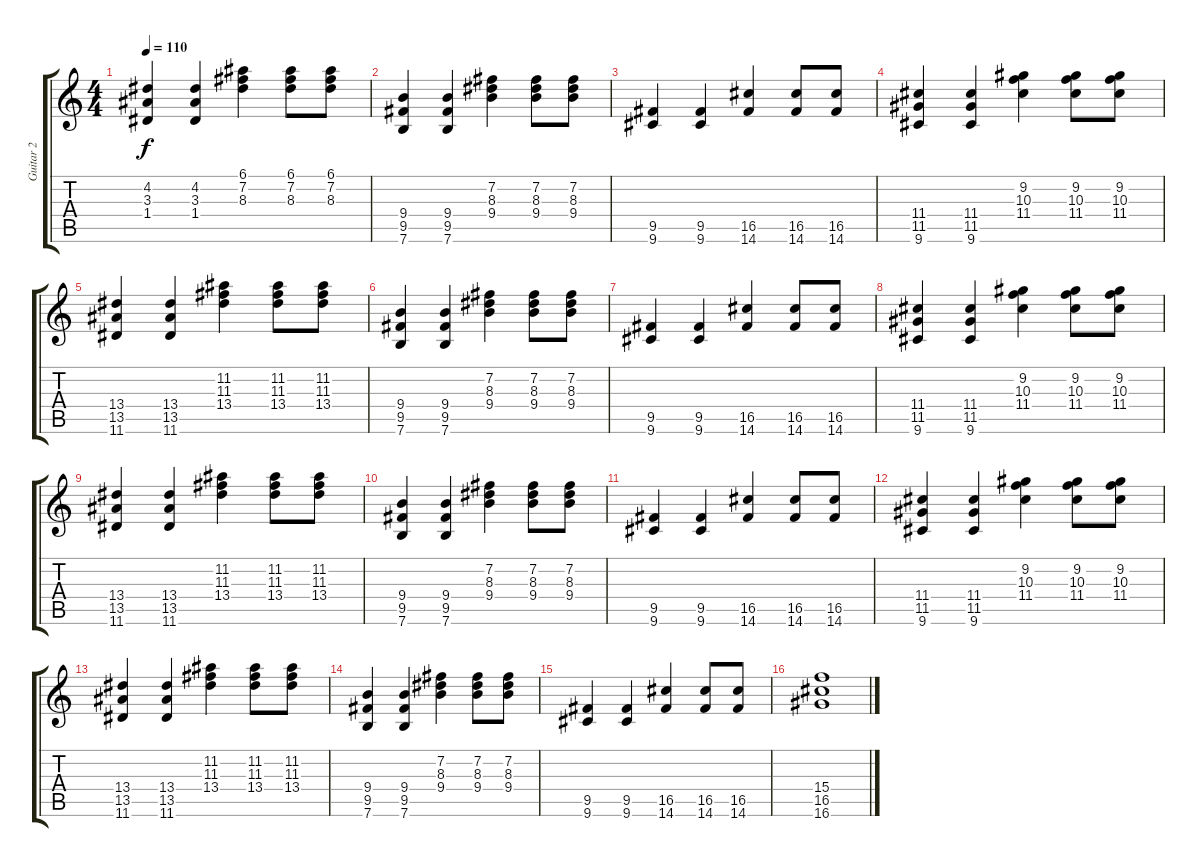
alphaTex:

\track ("Guitar 2" "Guitar 2") {instrument acousticguitarnylon}
\staff {score tabs}
\tuning (E4 B3 G3 D3 A2 E2) {hide}
\ts (4 4)
\tempo 110
\clef g2
\ks c
(4.2 3.3 1.4).4{dy f} (4.2 3.3 1.4).4 (6.1 7.2 8.3).4 (6.1 7.2 8.3).8 (6.1 7.2 8.3).8 |
(9.4 9.5 7.6).4 (9.4 9.5 7.6).4 (7.2 8.3 9.4).4 (7.2 8.3 9.4).8 (7.2 8.3 9.4).8 |
(9.5 9.6).4 (9.5 9.6).4 (16.5 14.6).4 (16.5 14.6).8 (16.5 14.6).8 |
(11.4 11.5 9.6).4 (11.4 11.5 9.6).4 (9.2 10.3 11.4).4 (9.2 10.3 11.4).8 (9.2 10.3 11.4).8 |
(13.4 13.5 11.6).4 (13.4 13.5 11.6).4 (11.2 11.3 13.4).4 (11.2 11.3 13.4).8 (11.2 11.3 13.4).8 |
(9.4 9.5 7.6).4 (9.4 9.5 7.6).4 (7.2 8.3 9.4).4 (7.2 8.3 9.4).8 (7.2 8.3 9.4).8 |
(9.5 9.6).4 (9.5 9.6).4 (16.5 14.6).4 (16.5 14.6).8 (16.5 14.6).8 |
(11.4 11.5 9.6).4 (11.4 11.5 9.6).4 (9.2 10.3 11.4).4 (9.2 10.3 11.4).8 (9.2 10.3 11.4).8 |
(13.4 13.5 11.6).4 (13.4 13.5 11.6).4 (11.2 11.3 13.4).4 (11.2 11.3 13.4).8 (11.2 11.3 13.4).8 |
(9.4 9.5 7.6).4 (9.4 9.5 7.6).4 (7.2 8.3 9.4).4 (7.2 8.3 9.4).8 (7.2 8.3 9.4).8 |
(9.5 9.6).4 (9.5 9.6).4 (16.5 14.6).4 (16.5 14.6).8 (16.5 14.6).8 |
(11.4 11.5 9.6).4 (11.4 11.5 9.6).4 (9.2 10.3 11.4).4 (9.2 10.3 11.4).8 (9.2 10.3 11.4).8 |
(13.4 13.5 11.6).4 (13.4 13.5 11.6).4 (11.2 11.3 13.4).4 (11.2 11.3 13.4).8 (11.2 11.3 13.4).8 |
(9.4 9.5 7.6).4 (9.4 9.5 7.6).4 (7.2 8.3 9.4).4 (7.2 8.3 9.4).8 (7.2 8.3 9.4).8 |
(9.5 9.6).4 (9.5 9.6).4 (16.5 14.6).4 (16.5 14.6).8 (16.5 14.6).8 |
(15.4 16.5 16.6).1
